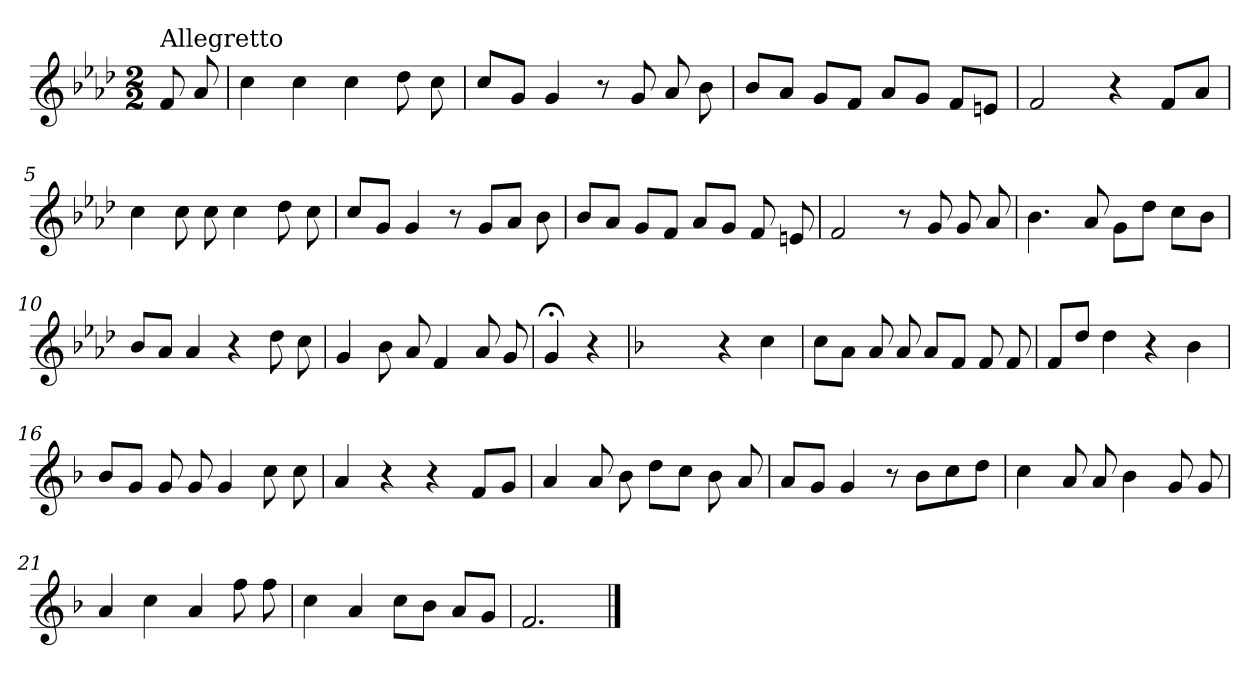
**kern
*part1
*staff1
*clefG2
*k[b-e-a-d-]
*f:
*M2/2
=
!LO:TX:a:t=Allegretto
8f/
8a-/
=1
4cc\
4cc\
4cc\
8dd-\
8cc\
=2
8cc/L
8g/J
4g/
8r
8g/
8a-/
8b-\
=3
8b-/L
8a-/J
8g/L
8f/J
8a-/L
8g/J
8f/L
8en/J
=4
2f/
4r
8f/L
8a-/J
!!LO:LB:g=z
=5
4cc\
8cc\
8cc\
4cc\
8dd-\
8cc\
=6
8cc/L
8g/J
4g/
8r
8g/L
8a-/J
8b-\
=7
8b-/L
8a-/J
8g/L
8f/J
8a-/L
8g/J
8f/
8en/
=8
2f/
8r
8g/
8g/
8a-/
=9
4.b-\
8a-/
8g\L
8dd-\J
8cc\L
8b-\J
!!LO:LB:g=z
=10
8b-/L
8a-/J
4a-/
4r
8dd-\
8cc\
=11
4g/
8b-\
8a-/
4f/
8a-/
8g/
=12
4g;</
4r
=13
*k[b-]
2ryy
4r
4cc\
=14
8cc\L
8a\J
8a/
8a/
8a/L
8f/J
8f/
8f/
!!LO:LB:g=z
=15
8f/L
8dd/J
4dd\
4r
4b-\
=16
8b-/L
8g/J
8g/
8g/
4g/
8cc\
8cc\
=17
4a/
4r
4r
8f/L
8g/J
=18
4a/
8a/
8b-\
8dd\L
8cc\J
8b-\
8a/
=19
8a/L
8g/J
4g/
8r
8b-\L
8cc\
8dd\J
!!LO:LB:g=z
=20
4cc\
8a/
8a/
4b-\
8g/
8g/
=21
4a/
4cc\
4a/
8ff\
8ff\
=22
4cc\
4a/
8cc\L
8b-\J
8a/L
8g/J
=23
2.f/
==
*-
